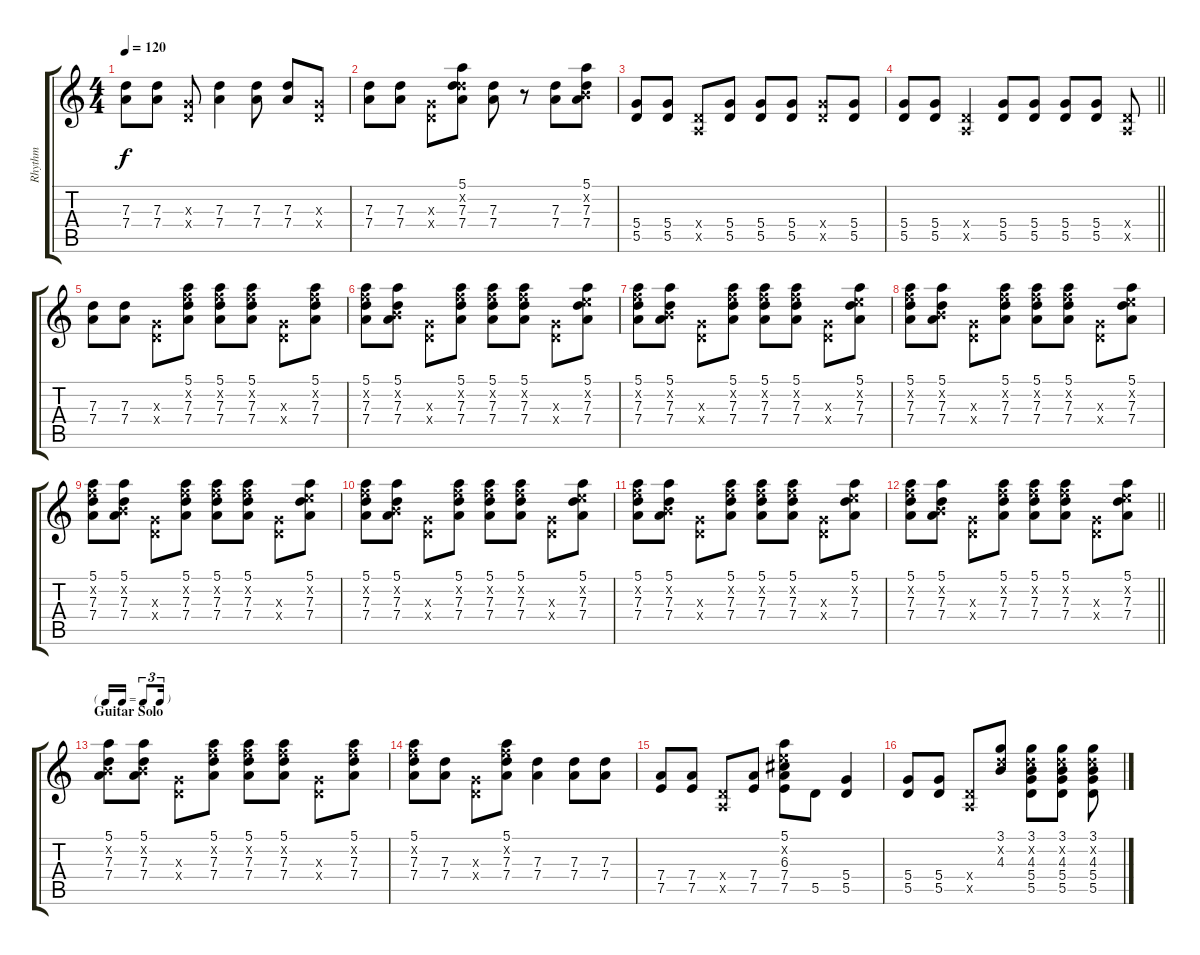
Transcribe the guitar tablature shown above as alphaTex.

\track ("Rhythm" "Rhythm") {instrument overdrivenguitar}
\staff {score tabs}
\tuning (E4 B3 G3 D3 A2 E2) {hide}
\ts (4 4)
\tempo 120
\clef g2
\ks c
(7.3 7.4).8{dy f} (7.3 7.4).8 (0.3{x} 0.4{x}).8 (7.3 7.4).4 (7.3 7.4).8 (7.3 7.4).8 (0.3{x} 0.4{x}).8 |
(7.3 7.4).8 (7.3 7.4).8 (0.3{x} 0.4{x}).8 (5.1 3.2{x} 7.3 7.4).8 (7.3 7.4).8 r.8 (7.3 7.4).8 (5.1 0.2{x} 7.3 7.4).8 |
(5.4 5.5).8 (5.4 5.5).8 (0.4{x} 0.5{x}).8 (5.4 5.5).8 (5.4 5.5).8 (5.4 5.5).8 (5.4{x} 5.5{x}).8 (5.4 5.5).8 |
\barLineRight lightlight
(5.4 5.5).8 (5.4 5.5).8 (0.4{x} 0.5{x}).4 (5.4 5.5).8 (5.4 5.5).8 (5.4 5.5).8 (5.4 5.5).8 (0.4{x} 0.5{x}).8 |
(7.3 7.4).8 (7.3 7.4).8 (0.3{x} 0.4{x}).8 (5.1 6.2{x} 7.3 7.4).8 (5.1 6.2{x} 7.3 7.4).8 (5.1 6.2{x} 7.3 7.4).8 (0.3{x} 0.4{x}).8 (5.1 6.2{x} 7.3 7.4).8 |
(5.1 6.2{x} 7.3 7.4).8 (5.1 0.2{x} 7.3 7.4).8 (0.3{x} 0.4{x}).8 (5.1 6.2{x} 7.3 7.4).8 (5.1 6.2{x} 7.3 7.4).8 (5.1 6.2{x} 7.3 7.4).8 (0.3{x} 0.4{x}).8 (5.1 5.2{x} 7.3 7.4).8 |
(5.1 6.2{x} 7.3 7.4).8 (5.1 0.2{x} 7.3 7.4).8 (0.3{x} 0.4{x}).8 (5.1 6.2{x} 7.3 7.4).8 (5.1 6.2{x} 7.3 7.4).8 (5.1 6.2{x} 7.3 7.4).8 (0.3{x} 0.4{x}).8 (5.1 5.2{x} 7.3 7.4).8 |
(5.1 6.2{x} 7.3 7.4).8 (5.1 0.2{x} 7.3 7.4).8 (0.3{x} 0.4{x}).8 (5.1 6.2{x} 7.3 7.4).8 (5.1 6.2{x} 7.3 7.4).8 (5.1 6.2{x} 7.3 7.4).8 (0.3{x} 0.4{x}).8 (5.1 5.2{x} 7.3 7.4).8 |
(5.1 6.2{x} 7.3 7.4).8 (5.1 0.2{x} 7.3 7.4).8 (0.3{x} 0.4{x}).8 (5.1 6.2{x} 7.3 7.4).8 (5.1 6.2{x} 7.3 7.4).8 (5.1 6.2{x} 7.3 7.4).8 (0.3{x} 0.4{x}).8 (5.1 5.2{x} 7.3 7.4).8 |
(5.1 6.2{x} 7.3 7.4).8 (5.1 0.2{x} 7.3 7.4).8 (0.3{x} 0.4{x}).8 (5.1 6.2{x} 7.3 7.4).8 (5.1 6.2{x} 7.3 7.4).8 (5.1 6.2{x} 7.3 7.4).8 (0.3{x} 0.4{x}).8 (5.1 5.2{x} 7.3 7.4).8 |
(5.1 6.2{x} 7.3 7.4).8 (5.1 0.2{x} 7.3 7.4).8 (0.3{x} 0.4{x}).8 (5.1 6.2{x} 7.3 7.4).8 (5.1 6.2{x} 7.3 7.4).8 (5.1 6.2{x} 7.3 7.4).8 (0.3{x} 0.4{x}).8 (5.1 5.2{x} 7.3 7.4).8 |
\barLineRight lightlight
(5.1 6.2{x} 7.3 7.4).8 (5.1 0.2{x} 7.3 7.4).8 (0.3{x} 0.4{x}).8 (5.1 6.2{x} 7.3 7.4).8 (5.1 6.2{x} 7.3 7.4).8 (5.1 6.2{x} 7.3 7.4).8 (0.3{x} 0.4{x}).8 (5.1 5.2{x} 7.3 7.4).8 |
\tf triplet16th
\section ("" "Guitar Solo")
(5.1 0.2{x} 7.3 7.4).8 (5.1 0.2{x} 7.3 7.4).8 (0.3{x} 0.4{x}).8 (5.1 6.2{x} 7.3 7.4).8 (5.1 6.2{x} 7.3 7.4).8 (5.1 6.2{x} 7.3 7.4).8 (0.3{x} 0.4{x}).8 (5.1 6.2{x} 7.3 7.4).8 |
(5.1 6.2{x} 7.3 7.4).8 (7.3 7.4).8 (0.3{x} 0.4{x}).8 (5.1 6.2{x} 7.3 7.4).8 (7.3 7.4).4 (7.3 7.4).8 (7.3 7.4).8 |
(7.4 7.5).8 (7.4 7.5).8 (0.4{x} 0.5{x}).8 (7.4 7.5).8 (5.1 5.2{x} 6.3 7.4 7.5).8 5.5.8 (5.4 5.5).4 |
(5.4 5.5).8 (5.4 5.5).8 (0.4{x} 0.5{x}).8 (3.1 3.2{x} 4.3).8 (3.1 3.2{x} 4.3 5.4 5.5).8 (3.1 3.2{x} 4.3 5.4 5.5).8 (3.1 3.2{x} 4.3 5.4 5.5).8
